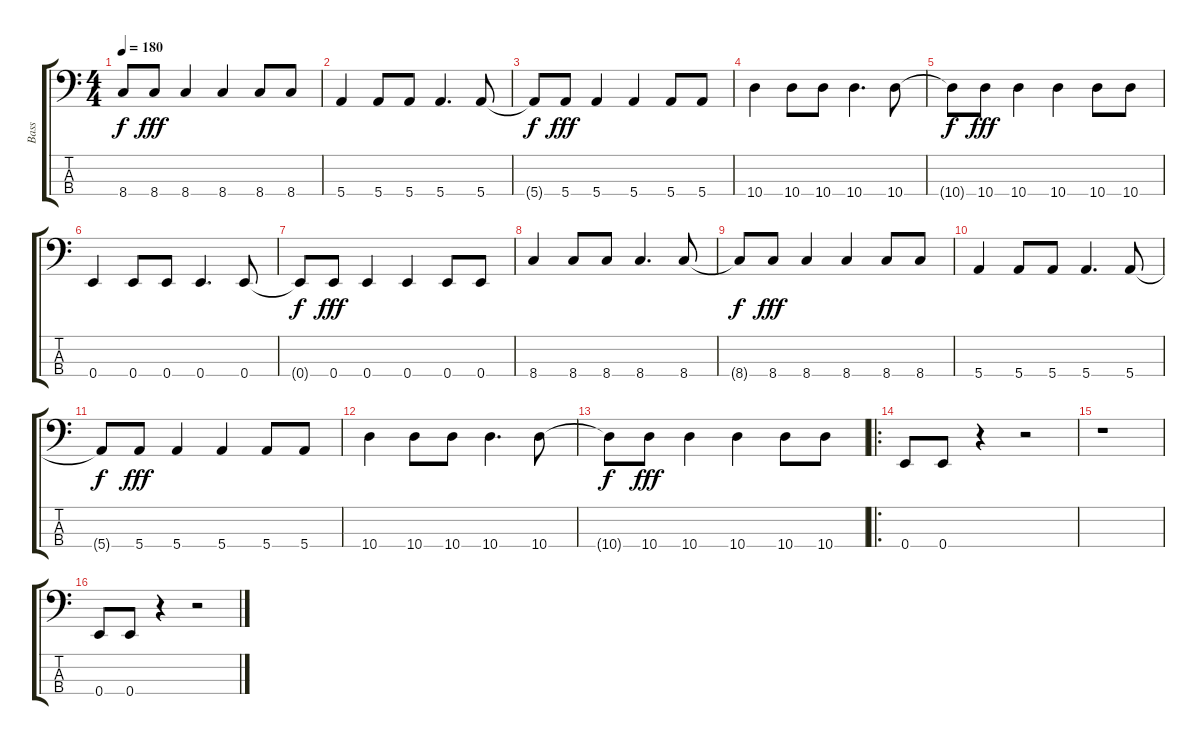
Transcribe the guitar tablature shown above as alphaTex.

\track ("Bass" "Bass") {instrument electricbassfinger}
\staff {score tabs}
\tuning (G2 D2 A1 E1) {hide}
\ts (4 4)
\tempo 180
\clef f4
\ks c
8.4{t}.8{dy f} 8.4.8{dy fff} 8.4.4 8.4.4 8.4.8 8.4.8 |
5.4.4 5.4.8 5.4.8 5.4.4{d} 5.4.8 |
5.4{t}.8{dy f} 5.4.8{dy fff} 5.4.4 5.4.4 5.4.8 5.4.8 |
10.4.4 10.4.8 10.4.8 10.4.4{d} 10.4.8 |
10.4{t}.8{dy f} 10.4.8{dy fff} 10.4.4 10.4.4 10.4.8 10.4.8 |
0.4.4 0.4.8 0.4.8 0.4.4{d} 0.4.8 |
0.4{t}.8{dy f} 0.4.8{dy fff} 0.4.4 0.4.4 0.4.8 0.4.8 |
8.4.4 8.4.8 8.4.8 8.4.4{d} 8.4.8 |
8.4{t}.8{dy f} 8.4.8{dy fff} 8.4.4 8.4.4 8.4.8 8.4.8 |
5.4.4 5.4.8 5.4.8 5.4.4{d} 5.4.8 |
5.4{t}.8{dy f} 5.4.8{dy fff} 5.4.4 5.4.4 5.4.8 5.4.8 |
10.4.4 10.4.8 10.4.8 10.4.4{d} 10.4.8 |
10.4{t}.8{dy f} 10.4.8{dy fff} 10.4.4 10.4.4 10.4.8 10.4.8 |
\ro
0.4.8 0.4.8 r.4 r.2 |
r.1 |
0.4.8 0.4.8 r.4 r.2
